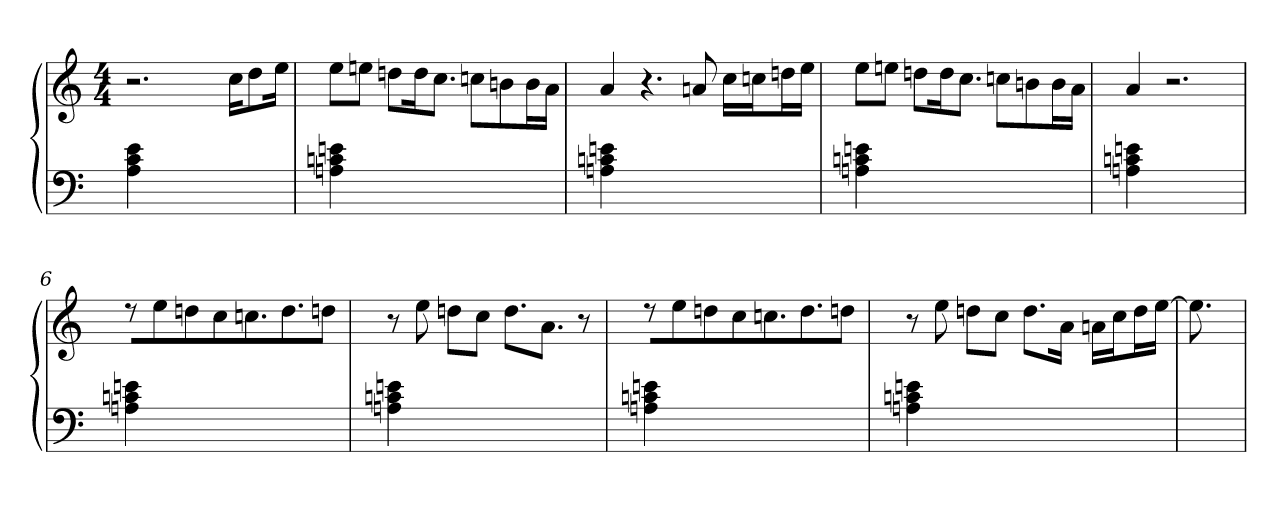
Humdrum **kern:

**kern	**kern
*part2	*part1
*staff2	*staff1
*	*M4/4
=1	=1
4A 4c 4e	2.r
2.ryy	.
.	16ccKL
.	8dd
.	16eeJk
=2	=2
4An 4cn 4en	8eeL
.	8eenJ
2.ryy	8ddnL
.	16ddK
.	8.ccJ
.	8ccnL
.	8bn
.	16bL
.	16aJJ
=3	=3
4An 4cn 4en	4a
2.ryy	4.r
.	8an
.	16ccLL
.	16ccnJ
.	16ddnL
.	16eeJJ
=4	=4
4An 4cn 4en	8eeL
.	8eenJ
2.ryy	8ddnL
.	16ddK
.	8.ccJ
.	8ccnL
.	8bn
.	16bL
.	16aJJ
=5	=5
4An 4cn 4en	4a
2.ryy	2.r
=6	=6
4An 4cn 4en	8r
.	8ee
2.ryy	8ddnL
.	8ccJ
.	8.ccnL
.	8.ddJ
.	8ddnJ
=7	=7
4An 4cn 4en	8r
.	8ee
2.ryy	8ddnL
.	8ccJ
.	8.ddL
.	8.aJ
.	8r
=8	=8
4An 4cn 4en	8r
.	8ee
2.ryy	8ddnL
.	8ccJ
.	8.ccnL
.	8.ddJ
.	8ddnJ
=9	=9
4An 4cn 4en	8r
.	8ee
2.ryy	8ddnL
.	8ccJ
.	8.ddL
.	16aJk
.	16anLL
.	16ccJ
.	16ddL
.	[16eeJJ
=10	=10
4ryy	8.ee]
.	16ryy
=	=
*-	*-
